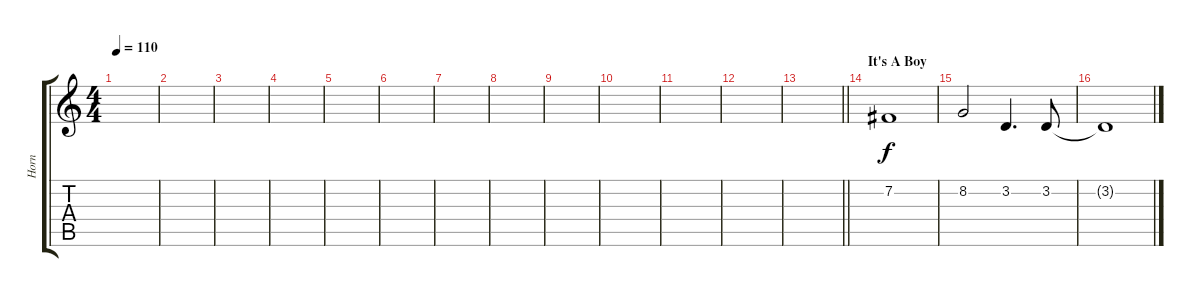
\track ("Horn" "Horn") {instrument frenchhorn}
\staff {score tabs}
\tuning (E4 B3 G3 D3 A2 E2) {hide}
\ts (4 4)
\tempo 110
\clef g2
\ks c
|
|
|
|
|
|
|
|
|
|
|
|
\barLineRight lightlight
|
\section ("" "It's A Boy")
7.2.1 |
8.2.2 3.2.4{d} 3.2.8 |
3.2{t}.1
